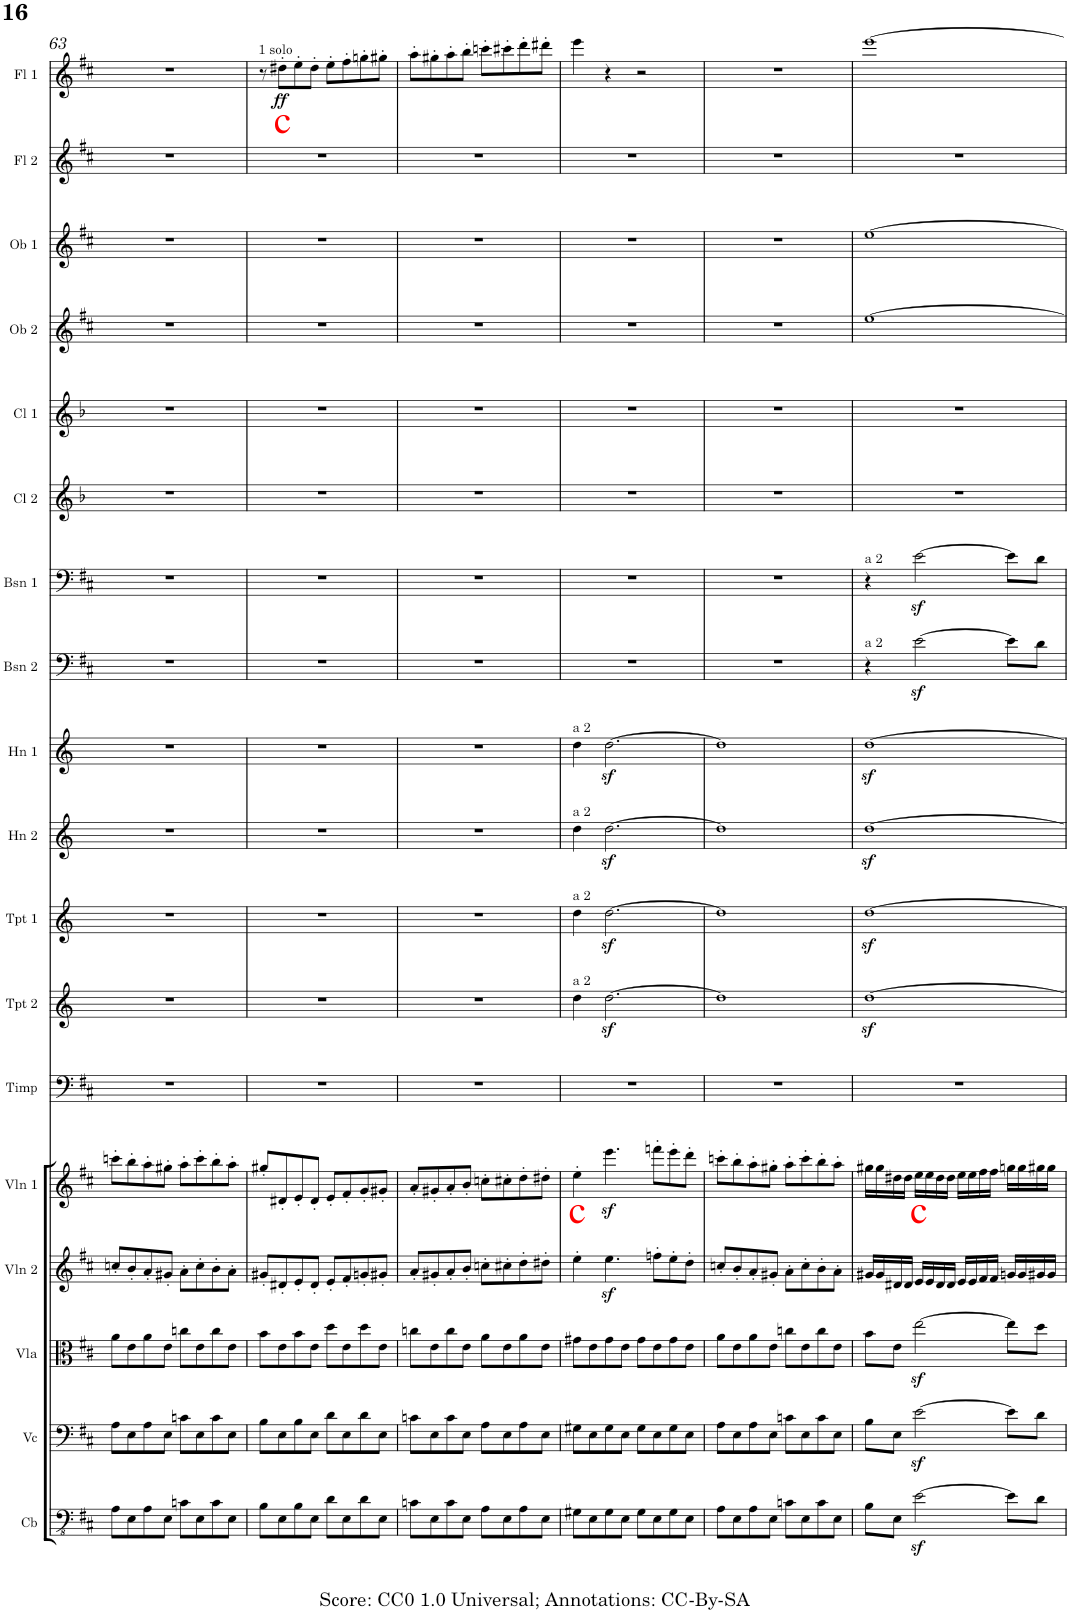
**kern	**kern	**kern	**kern	**kern	**text	**kern	**kern	**kern	**kern	**kern	**kern	**kern	**kern	**kern	**kern	**kern	**kern	**kern	**text	**dynam
*part18	*part17	*part16	*part15	*part14	*part14	*part13	*part12	*part11	*part10	*part9	*part8	*part7	*part6	*part5	*part4	*part3	*part2	*part1	*part1	*part1
*staff18	*staff17	*staff16	*staff15	*staff14	*staff14	*staff13	*staff12	*staff11	*staff10	*staff9	*staff8	*staff7	*staff6	*staff5	*staff4	*staff3	*staff2	*staff1	*staff1	*staff1
*I"Contrabass	*I"Violoncello	*I"Viola	*I"Violin 2	*I"Violin 1	*	*I"Timpani	*I"D Trumpet 2	*I"D Trumpet 1	*I"D Horn 2	*I"D Horn 1	*I"Bassoon 2	*I"Bassoon 1	*I"A Clarinet 2	*I"A Clarinet 1	*I"Oboe 2	*I"Oboe 1	*I"Flute 2	*I"Flute 1	*	*
*I'Cb	*I'Vc	*I'Vla	*I'Vln 2	*I'Vln 1	*	*I'Timp	*I'Tpt 2	*I'Tpt 1	*I'Hn 2	*I'Hn 1	*I'Bsn 2	*I'Bsn 1	*I'Cl 2	*I'Cl 1	*I'Ob 2	*I'Ob 1	*I'Fl 2	*I'Fl 1	*	*
!!LO:PB:g=z
*clefFv4	*clefF4	*clefC3	*clefG2	*clefG2	*	*clefF4	*clefG2	*clefG2	*clefG2	*clefG2	*clefF4	*clefF4	*clefG2	*clefG2	*clefG2	*clefG2	*clefG2	*clefG2	*	*
*	*	*	*	*	*	*	*Trd-1c-2	*Trd-1c-2	*Trd6c10	*Trd6c10	*	*	*Trd2c3	*Trd2c3	*	*	*	*	*	*
*k[f#c#]	*k[f#c#]	*k[f#c#]	*k[f#c#]	*k[f#c#]	*	*k[f#c#]	*k[]	*k[]	*k[]	*k[]	*k[f#c#]	*k[f#c#]	*k[b-]	*k[b-]	*k[f#c#]	*k[f#c#]	*k[f#c#]	*k[f#c#]	*	*
*M4/4	*M4/4	*M4/4	*M4/4	*M4/4	*	*M4/4	*M4/4	*M4/4	*M4/4	*M4/4	*M4/4	*M4/4	*M4/4	*M4/4	*M4/4	*M4/4	*M4/4	*M4/4	*	*
*met(c)	*met(c)	*met(c)	*met(c)	*met(c)	*	*met(c)	*met(c)	*met(c)	*met(c)	*met(c)	*met(c)	*met(c)	*met(c)	*met(c)	*met(c)	*met(c)	*met(c)	*met(c)	*	*
=63	=63	=63	=63	=63	=63	=63	=63	=63	=63	=63	=63	=63	=63	=63	=63	=63	=63	=63	=63	=63
8AA\L	8A\L	8a\L	8ccn'/L	8cccn'\L	.	1r	1r	1r	1r	1r	1r	1r	1r	1r	1r	1r	1r	1r	.	.
8EE\	8E\	8e\	8b'/	8bb'\	.	.	.	.	.	.	.	.	.	.	.	.	.	.	.	.
8AA\	8A\	8a\	8a'/	8aa'\	.	.	.	.	.	.	.	.	.	.	.	.	.	.	.	.
8EE\J	8E\J	8e\J	8g#X'/J	8gg#X'\J	.	.	.	.	.	.	.	.	.	.	.	.	.	.	.	.
8Cn\L	8cn\L	8ccn\L	8a'\L	8aa'\L	.	.	.	.	.	.	.	.	.	.	.	.	.	.	.	.
8EE\	8E\	8e\	8cc'\	8ccc'\	.	.	.	.	.	.	.	.	.	.	.	.	.	.	.	.
8C\	8c\	8cc\	8b'\	8bb'\	.	.	.	.	.	.	.	.	.	.	.	.	.	.	.	.
8EE\J	8E\J	8e\J	8a'\J	8aa'\J	.	.	.	.	.	.	.	.	.	.	.	.	.	.	.	.
=64	=64	=64	=64	=64	=64	=64	=64	=64	=64	=64	=64	=64	=64	=64	=64	=64	=64	=64	=64	=64
!	!	!	!	!	!	!	!	!	!	!	!	!	!	!	!	!	!	!LO:TX:a:t=1 solo	!	!
8BB\L	8B\L	8b\L	8g#X'/L	8gg#X'/L	.	1r	1r	1r	1r	1r	1r	1r	1r	1r	1r	1r	1r	8r	.	.
!	!	!	!	!	!	!	!	!	!	!	!	!	!	!	!	!	!	!	!LO:LY:b:color=#FF0000	!LO:DY:b
8EE\	8E\	8e\	8d#X'/	8d#X'/	.	.	.	.	.	.	.	.	.	.	.	.	.	8dd#X'\L	c	ff
8BB\	8B\	8b\	8e'/	8e'/	.	.	.	.	.	.	.	.	.	.	.	.	.	8ee'\	.	.
8EE\J	8E\J	8e\J	8d#'/J	8d#'/J	.	.	.	.	.	.	.	.	.	.	.	.	.	8dd#'\J	.	.
8D\L	8d\L	8dd\L	8e'/L	8e'/L	.	.	.	.	.	.	.	.	.	.	.	.	.	8ee'\L	.	.
8EE\	8E\	8e\	8f#'/	8f#'/	.	.	.	.	.	.	.	.	.	.	.	.	.	8ff#'\	.	.
8D\	8d\	8dd\	8gn'/	8g'/	.	.	.	.	.	.	.	.	.	.	.	.	.	8ggn'\	.	.
8EE\J	8E\J	8e\J	8g#X'/J	8g#X'/J	.	.	.	.	.	.	.	.	.	.	.	.	.	8gg#X'\J	.	.
=65	=65	=65	=65	=65	=65	=65	=65	=65	=65	=65	=65	=65	=65	=65	=65	=65	=65	=65	=65	=65
8Cn\L	8cn\L	8ccn\L	8a'/L	8a'/L	.	1r	1r	1r	1r	1r	1r	1r	1r	1r	1r	1r	1r	8aa'\L	.	.
8EE\	8E\	8e\	8g#X'/	8g#X'/	.	.	.	.	.	.	.	.	.	.	.	.	.	8gg#X'\	.	.
8C\	8c\	8cc\	8a'/	8a'/	.	.	.	.	.	.	.	.	.	.	.	.	.	8aa'\	.	.
8EE\J	8E\J	8e\J	8b'/J	8b'/J	.	.	.	.	.	.	.	.	.	.	.	.	.	8bb'\J	.	.
8AA\L	8A\L	8a\L	8ccn'\L	8ccn'\L	.	.	.	.	.	.	.	.	.	.	.	.	.	8cccn'\L	.	.
8EE\	8E\	8e\	8cc#X'\	8cc#X'\	.	.	.	.	.	.	.	.	.	.	.	.	.	8ccc#X'\	.	.
8AA\	8A\	8a\	8dd'\	8dd'\	.	.	.	.	.	.	.	.	.	.	.	.	.	8ddd'\	.	.
8EE\J	8E\J	8e\J	8dd#X'\J	8dd#X'\J	.	.	.	.	.	.	.	.	.	.	.	.	.	8ddd#X'\J	.	.
=66	=66	=66	=66	=66	=66	=66	=66	=66	=66	=66	=66	=66	=66	=66	=66	=66	=66	=66	=66	=66
!	!	!	!	!	!	!	!	!	!	!LO:TX:a:t=a 2	!	!	!	!	!	!	!	!	!	!
!	!	!	!	!	!	!	!	!	!LO:TX:a:t=a 2	!	!	!	!	!	!	!	!	!	!	!
!	!	!	!	!	!	!	!	!LO:TX:a:t=a 2	!	!	!	!	!	!	!	!	!	!	!	!
!	!	!	!	!	!	!	!LO:TX:a:t=a 2	!	!	!	!	!	!	!	!	!	!	!	!	!
!	!	!	!	!	!LO:LY:b:color=#FF0000	!	!	!	!	!	!	!	!	!	!	!	!	!	!	!
8GG#X\L	8G#X\L	8g#X\L	4ee'\	4ee'\	c	1r	4dd\	4dd\	4dd\	4dd\	1r	1r	1r	1r	1r	1r	1r	4eee\	.	.
8EE\	8E\	8e\	.	.	.	.	.	.	.	.	.	.	.	.	.	.	.	.	.	.
8GG#\	8G#\	8g#\	4.eez<\	4.eeez<\	.	.	[2.ddz<\	[2.ddz<\	[2.ddz<\	[2.ddz<\	.	.	.	.	.	.	.	4r	.	.
8EE\J	8E\J	8e\J	.	.	.	.	.	.	.	.	.	.	.	.	.	.	.	.	.	.
8GG#\L	8G#\L	8g#\L	.	.	.	.	.	.	.	.	.	.	.	.	.	.	.	2r	.	.
8EE\	8E\	8e\	8ffn'\L	8fffn'\L	.	.	.	.	.	.	.	.	.	.	.	.	.	.	.	.
8GG#\	8G#\	8g#\	8ee'\	8eee'\	.	.	.	.	.	.	.	.	.	.	.	.	.	.	.	.
8EE\J	8E\J	8e\J	8dd'\J	8ddd'\J	.	.	.	.	.	.	.	.	.	.	.	.	.	.	.	.
=67	=67	=67	=67	=67	=67	=67	=67	=67	=67	=67	=67	=67	=67	=67	=67	=67	=67	=67	=67	=67
8AA\L	8A\L	8a\L	8ccn'/L	8cccn'\L	.	1r	1dd]	1dd]	1dd]	1dd]	1r	1r	1r	1r	1r	1r	1r	1r	.	.
8EE\	8E\	8e\	8b'/	8bb'\	.	.	.	.	.	.	.	.	.	.	.	.	.	.	.	.
8AA\	8A\	8a\	8a'/	8aa'\	.	.	.	.	.	.	.	.	.	.	.	.	.	.	.	.
8EE\J	8E\J	8e\J	8g#X'/J	8gg#X'\J	.	.	.	.	.	.	.	.	.	.	.	.	.	.	.	.
8Cn\L	8cn\L	8ccn\L	8a'\L	8aa'\L	.	.	.	.	.	.	.	.	.	.	.	.	.	.	.	.
8EE\	8E\	8e\	8cc'\	8ccc'\	.	.	.	.	.	.	.	.	.	.	.	.	.	.	.	.
8C\	8c\	8cc\	8b'\	8bb'\	.	.	.	.	.	.	.	.	.	.	.	.	.	.	.	.
8EE\J	8E\J	8e\J	8a'\J	8aa'\J	.	.	.	.	.	.	.	.	.	.	.	.	.	.	.	.
=68	=68	=68	=68	=68	=68	=68	=68	=68	=68	=68	=68	=68	=68	=68	=68	=68	=68	=68	=68	=68
!	!	!	!	!	!	!	!	!	!	!	!	!LO:TX:a:t=a 2	!	!	!	!	!	!	!	!
!	!	!	!	!	!	!	!	!	!	!	!LO:TX:a:t=a 2	!	!	!	!	!	!	!	!	!
8BB\L	8B\L	8b\L	16g#X/LL	16gg#X\LL	.	1r	[1ddz<	[1ddz<	[1ddz<	[1ddz<	4r	4r	1r	1r	[1ee	[1ee	1r	[1eee	.	.
.	.	.	16g#/	16gg#\	.	.	.	.	.	.	.	.	.	.	.	.	.	.	.	.
8EE\J	8E\J	8e\J	16d#X/	16dd#X\	.	.	.	.	.	.	.	.	.	.	.	.	.	.	.	.
.	.	.	16d#/JJ	16dd#\JJ	.	.	.	.	.	.	.	.	.	.	.	.	.	.	.	.
!	!	!	!	!	!LO:LY:b:color=#FF0000	!	!	!	!	!	!	!	!	!	!	!	!	!	!	!
[2Ez<\	[2ez<\	[2eez<\	16e/LL	16ee\LL	c	.	.	.	.	.	[2ez<\	[2ez<\	.	.	.	.	.	.	.	.
.	.	.	16e/	16ee\	.	.	.	.	.	.	.	.	.	.	.	.	.	.	.	.
.	.	.	16d#/	16dd#\	.	.	.	.	.	.	.	.	.	.	.	.	.	.	.	.
.	.	.	16d#/JJ	16dd#\JJ	.	.	.	.	.	.	.	.	.	.	.	.	.	.	.	.
.	.	.	16e/LL	16ee\LL	.	.	.	.	.	.	.	.	.	.	.	.	.	.	.	.
.	.	.	16e/	16ee\	.	.	.	.	.	.	.	.	.	.	.	.	.	.	.	.
.	.	.	16f#/	16ff#\	.	.	.	.	.	.	.	.	.	.	.	.	.	.	.	.
.	.	.	16f#/JJ	16ff#\JJ	.	.	.	.	.	.	.	.	.	.	.	.	.	.	.	.
8E\L]	8e\L]	8ee\L]	16gn/LL	16ggn\LL	.	.	.	.	.	.	8e\L]	8e\L]	.	.	.	.	.	.	.	.
.	.	.	16g/	16gg\	.	.	.	.	.	.	.	.	.	.	.	.	.	.	.	.
8D\J	8d\J	8dd\J	16g#X/	16gg#X\	.	.	.	.	.	.	8d\J	8d\J	.	.	.	.	.	.	.	.
.	.	.	16g#/JJ	16gg#\JJ	.	.	.	.	.	.	.	.	.	.	.	.	.	.	.	.
=	=	=	=	=	=	=	=	=	=	=	=	=	=	=	=	=	=	=	=	=
*-	*-	*-	*-	*-	*-	*-	*-	*-	*-	*-	*-	*-	*-	*-	*-	*-	*-	*-	*-	*-
